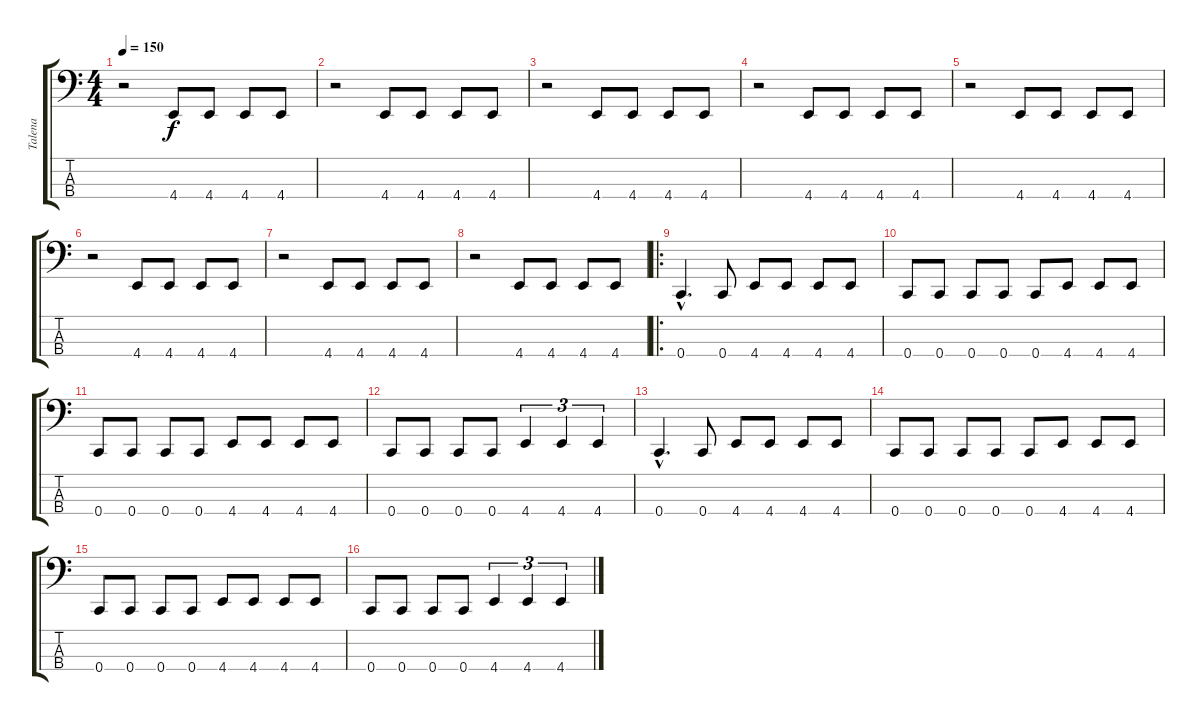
\track ("Talena" "Talena") {instrument electricbassfinger}
\staff {score tabs}
\tuning (F2 C2 G1 C1) {hide}
\ts (4 4)
\tempo 150
\clef f4
\ks c
r.2{dy f instrument electricbassfinger} 4.4.8 4.4.8 4.4.8 4.4.8 |
r.2 4.4.8 4.4.8 4.4.8 4.4.8 |
r.2 4.4.8 4.4.8 4.4.8 4.4.8 |
r.2 4.4.8 4.4.8 4.4.8 4.4.8 |
r.2 4.4.8 4.4.8 4.4.8 4.4.8 |
r.2 4.4.8 4.4.8 4.4.8 4.4.8 |
r.2 4.4.8 4.4.8 4.4.8 4.4.8 |
r.2 4.4.8 4.4.8 4.4.8 4.4.8 |
\ro
0.4{hac}.4{d} 0.4.8 4.4.8 4.4.8 4.4.8 4.4.8 |
0.4.8 0.4.8 0.4.8 0.4.8 0.4.8 4.4.8 4.4.8 4.4.8 |
0.4.8 0.4.8 0.4.8 0.4.8 4.4.8 4.4.8 4.4.8 4.4.8 |
0.4.8 0.4.8 0.4.8 0.4.8 4.4.4{tu (3 2)} 4.4.4{tu (3 2)} 4.4.4{tu (3 2)} |
0.4{hac}.4{d} 0.4.8 4.4.8 4.4.8 4.4.8 4.4.8 |
0.4.8 0.4.8 0.4.8 0.4.8 0.4.8 4.4.8 4.4.8 4.4.8 |
0.4.8 0.4.8 0.4.8 0.4.8 4.4.8 4.4.8 4.4.8 4.4.8 |
0.4.8 0.4.8 0.4.8 0.4.8 4.4.4{tu (3 2)} 4.4.4{tu (3 2)} 4.4.4{tu (3 2)}
